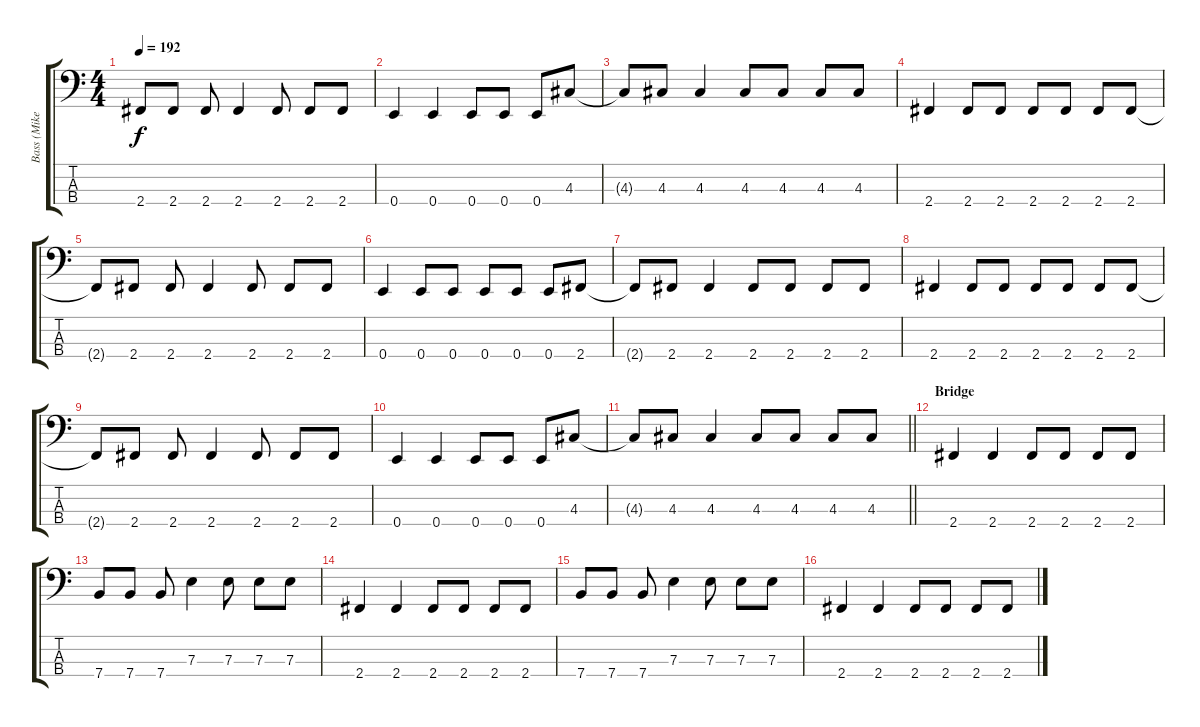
\track ("Bass (Mike Dirnt)" "Bass (Mike") {instrument electricbasspick}
\staff {score tabs}
\tuning (G2 D2 A1 E1) {hide}
\ts (4 4)
\tempo 192
\clef f4
\ks c
2.4{t}.8{dy f} 2.4.8 2.4.8 2.4.4 2.4.8 2.4.8 2.4.8 |
0.4.4 0.4.4 0.4.8 0.4.8 0.4.8 4.3.8 |
4.3{t}.8 4.3.8 4.3.4 4.3.8 4.3.8 4.3.8 4.3.8 |
2.4.4 2.4.8 2.4.8 2.4.8 2.4.8 2.4.8 2.4.8 |
2.4{t}.8 2.4.8 2.4.8 2.4.4 2.4.8 2.4.8 2.4.8 |
0.4.4 0.4.8 0.4.8 0.4.8 0.4.8 0.4.8 2.4.8 |
2.4{t}.8 2.4.8 2.4.4 2.4.8 2.4.8 2.4.8 2.4.8 |
2.4.4 2.4.8 2.4.8 2.4.8 2.4.8 2.4.8 2.4.8 |
2.4{t}.8 2.4.8 2.4.8 2.4.4 2.4.8 2.4.8 2.4.8 |
0.4.4 0.4.4 0.4.8 0.4.8 0.4.8 4.3.8 |
\barLineRight lightlight
4.3{t}.8 4.3.8 4.3.4 4.3.8 4.3.8 4.3.8 4.3.8 |
\section ("" "Bridge")
2.4.4 2.4.4 2.4.8 2.4.8 2.4.8 2.4.8 |
7.4.8 7.4.8 7.4.8 7.3.4 7.3.8 7.3.8 7.3.8 |
2.4.4 2.4.4 2.4.8 2.4.8 2.4.8 2.4.8 |
7.4.8 7.4.8 7.4.8 7.3.4 7.3.8 7.3.8 7.3.8 |
2.4.4 2.4.4 2.4.8 2.4.8 2.4.8 2.4.8
